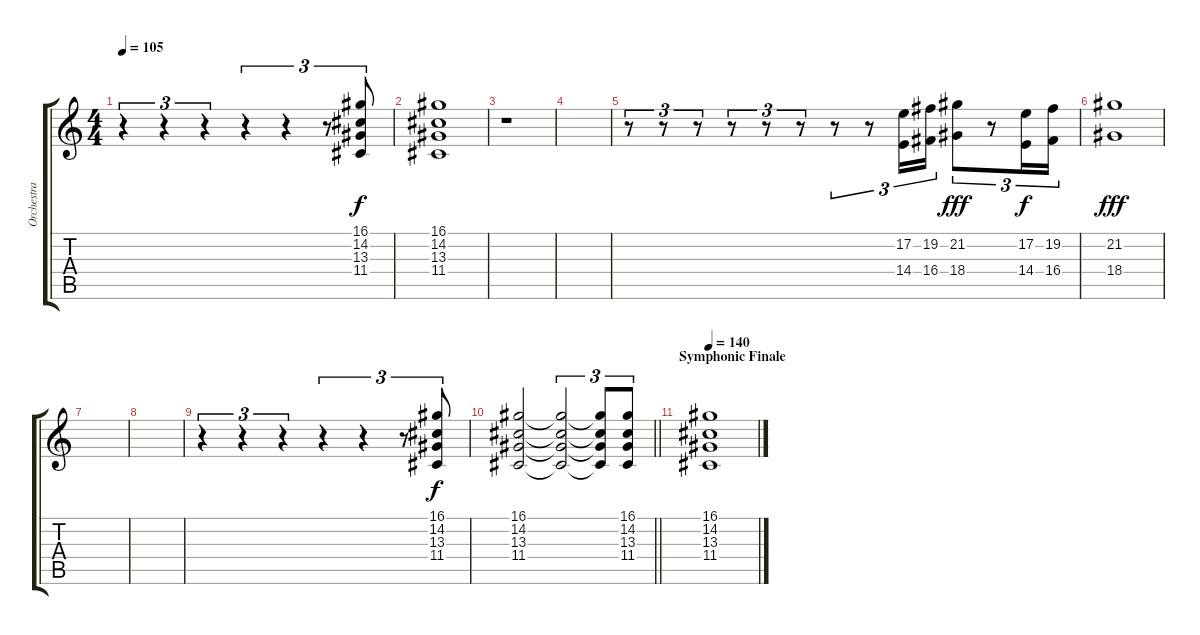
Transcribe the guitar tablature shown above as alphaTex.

\track ("Orchestra - Brasses" "Orchestra ") {instrument brasssection}
\staff {score tabs}
\tuning (E4 B3 G3 D3 A2 E2) {hide}
\ts (4 4)
\tempo 105
\clef g2
\ks c
r.4{tu (3 2) dy fff} r.4{tu (3 2)} r.4{tu (3 2)} r.4{tu (3 2)} r.4{tu (3 2)} r.8{tu (3 2)} (16.1 14.2 13.3 11.4).8{tu (3 2) dy f} |
(16.1 14.2 13.3 11.4).1 |
r.1 |
|
r.8{tu (3 2)} r.8{tu (3 2)} r.8{tu (3 2)} r.8{tu (3 2)} r.8{tu (3 2)} r.8{tu (3 2)} r.8{tu (3 2)} r.8{tu (3 2)} (17.2 14.4).16{tu (3 2)} (19.2 16.4).16{tu (3 2)} (21.2 18.4).8{tu (3 2) dy fff} r.8{tu (3 2)} (17.2 14.4).16{tu (3 2) dy f} (19.2 16.4).16{tu (3 2)} |
(21.2 18.4).1{dy fff} |
|
|
r.4{tu (3 2)} r.4{tu (3 2)} r.4{tu (3 2)} r.4{tu (3 2)} r.4{tu (3 2)} r.8{tu (3 2)} (16.1 14.2 13.3 11.4).8{tu (3 2) dy f} |
\barLineRight lightlight
(16.1 14.2 13.3 11.4).2 (16.1{t} 14.2{t} 13.3{t} 11.4{t}).2{tu (3 2)} (16.1{t} 14.2{t} 13.3{t} 11.4{t}).8{tu (3 2)} (16.1 14.2 13.3 11.4).8{tu (3 2)} |
\section ("" "Symphonic Finale")
\tempo 140
(16.1 14.2 13.3 11.4).1
